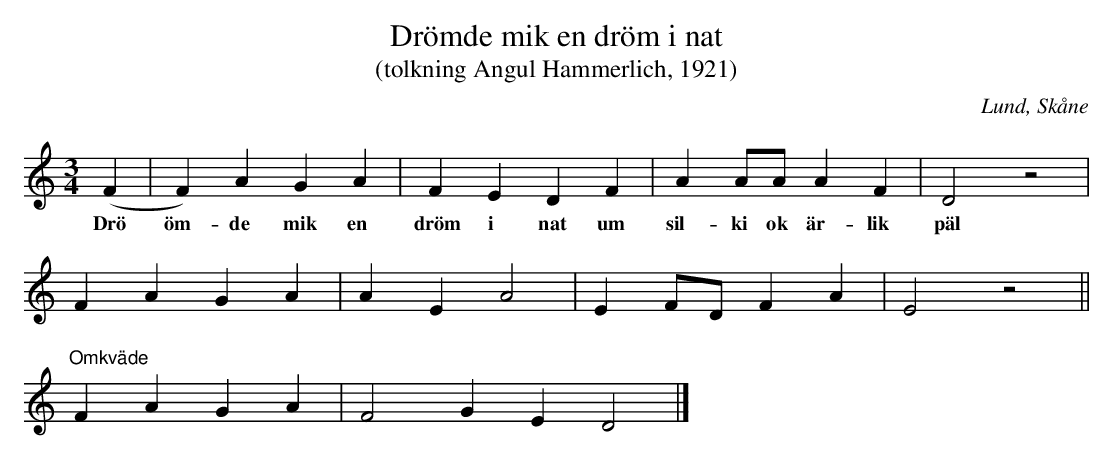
X:1
T:Drömde mik en dröm i nat
T:(tolkning Angul Hammerlich, 1921)
O:Lund, Skåne
M:3/4
L:1/4
K:C
(F | F) A G A | F E D F | A A/A/ A F | D2 z2 |
w:Drö|öm-de mik en|dröm i nat um|sil-ki ok är-lik|päl
F A G A | A E A2 | E F/D/ F A | E2 z2 ||
"Omkväde" F A G A | F2 G E D2 |]
